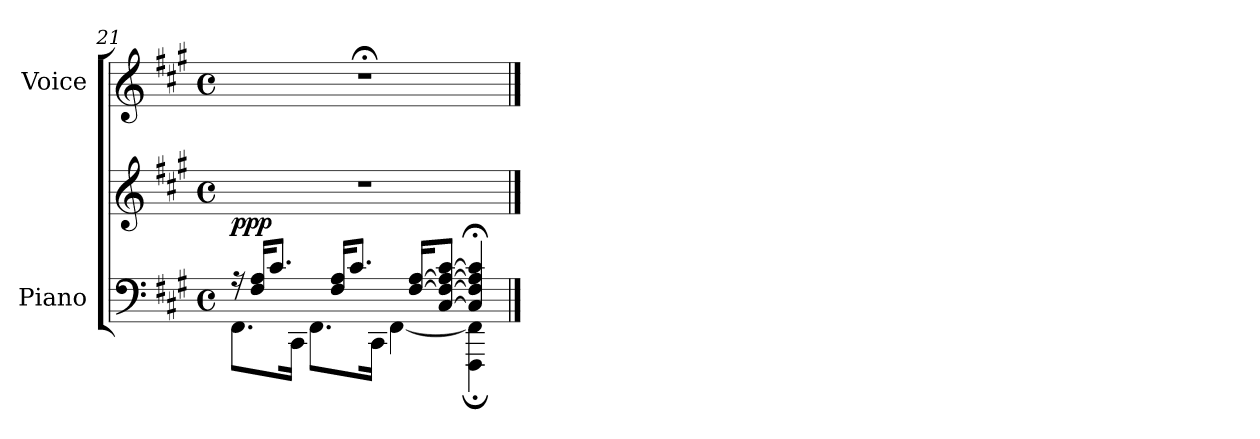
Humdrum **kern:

**kern	**kern	**dynam	**kern
*part2	*part2	*part2	*part1
*staff3	*staff2	*staff2/3	*staff1
*I"Piano	*	*	*I"Voice
*I'Pno	*	*	*
!!LO:PB:g=z
*clefF4	*clefG2	*	*clefG2
*k[f#c#g#]	*k[f#c#g#]	*	*k[f#c#g#]
*M4/4	*M4/4	*	*M4/4
*met(c)	*met(c)	*	*met(c)
=21	=21	=21	=21
*^	*	*	*
!	!	!	!LO:DY:a=2	!
16r	8.FF#\L	1r	ppp	1r;<
16F#/ 16A/KL	.	.	.	.
8.c#/J	.	.	.	.
.	16CC#\Jk	.	.	.
.	8.FF#\L	.	.	.
16F#/ 16A/KL	.	.	.	.
8.c#/J	.	.	.	.
.	16CC#\Jk	.	.	.
.	[4FF#\	.	.	.
[16F#/ [16A/KL	.	.	.	.
[<8C#/ 8F#/_ 8A/_ [8c#/J	.	.	.	.
4C#/];< 4F#/];< 4A/];< 4c#/];<	4FFF#\; 4FF#\];	.	.	.
*v	*v	*	*	*
==	==	==	==
*-	*-	*-	*-
